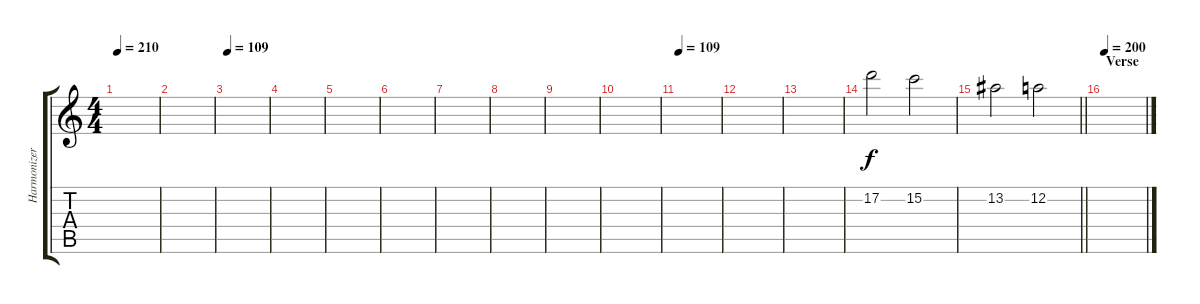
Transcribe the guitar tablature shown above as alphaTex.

\track ("Harmonizer" "Harmonizer") {instrument distortionguitar}
\staff {score tabs}
\tuning (D4 A3 F3 C3 G2 C2) {hide}
\ts (4 4)
\tempo 210
\clef g2
\ks c
|
|
\tempo 109
|
|
|
|
|
|
|
|
\tempo 109
|
|
|
17.2.2 15.2.2 |
\barLineRight lightlight
13.2.2 12.2.2 |
\section ("" "Verse")
\tempo 200
